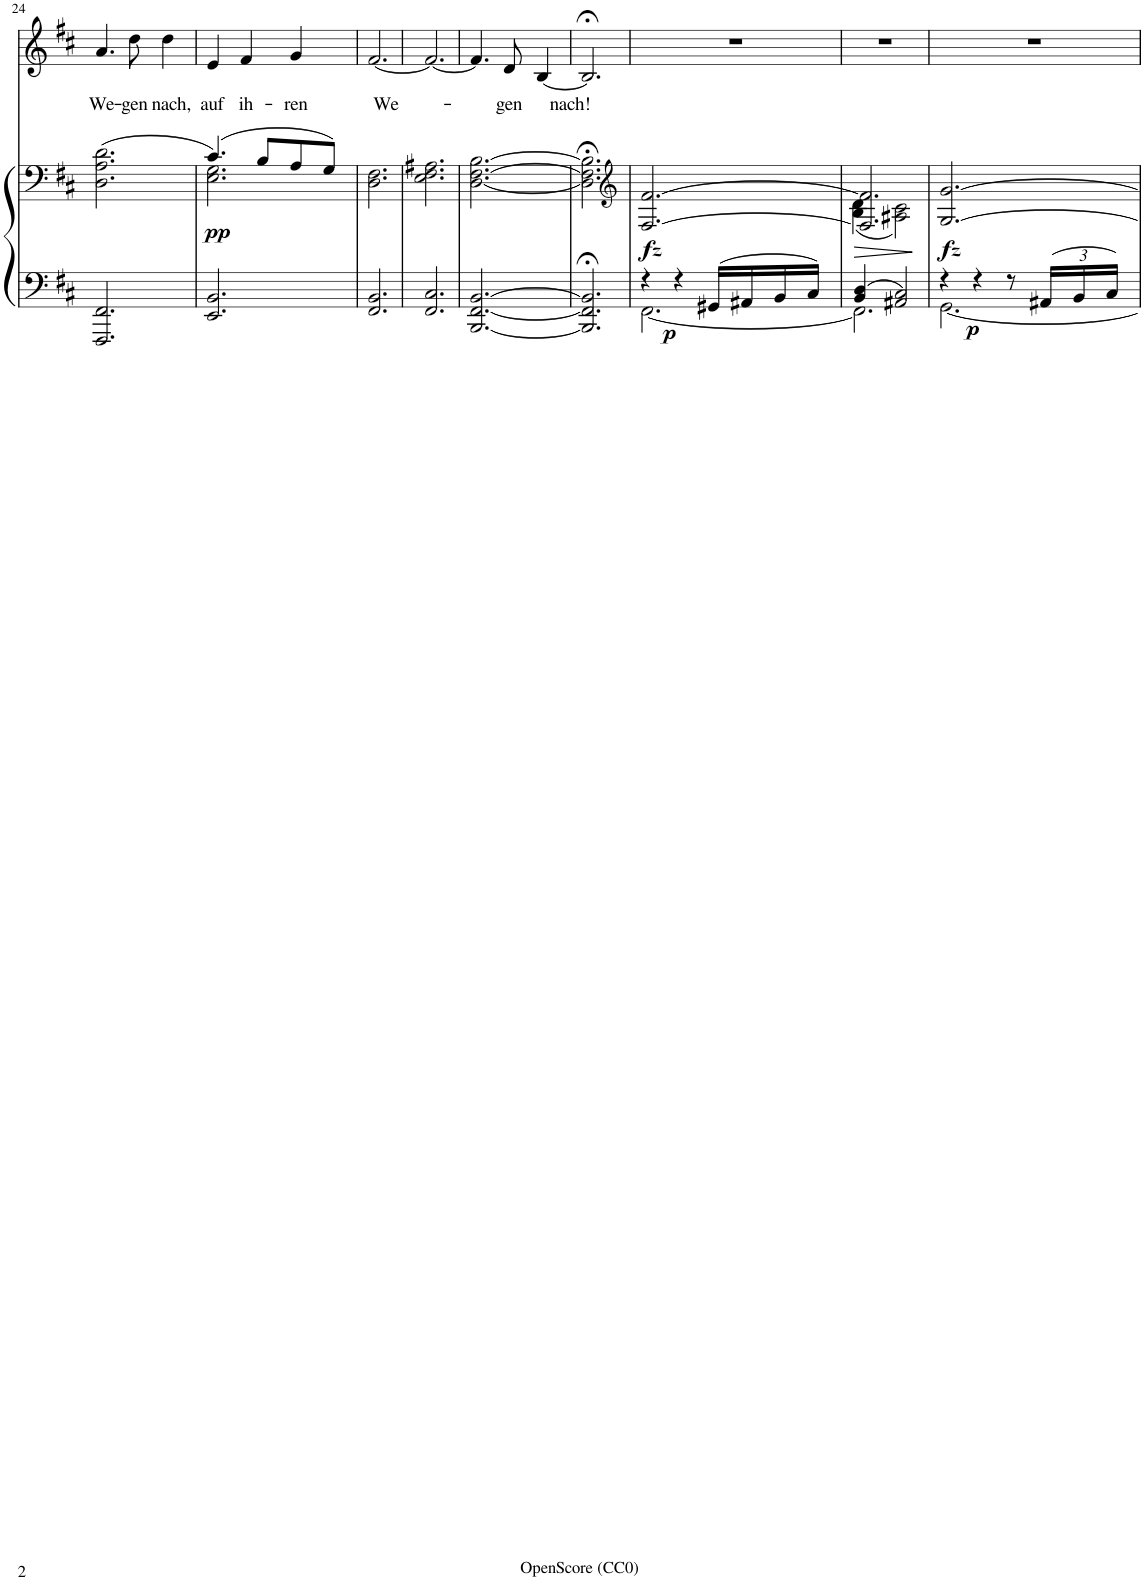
**kern	**kern	**dynam	**kern	**text
*part2	*part2	*part2	*part1	*part1
*staff3	*staff2	*staff2/3	*staff1	*staff1
*I"Piano	*	*	*I"Voice	*
*I'Pno	*	*	*	*
!!LO:PB:g=z
*clefF4	*clefF4	*	*clefG2	*
*k[f#c#]	*k[f#c#]	*	*k[f#c#]	*
*M3/4	*M3/4	*	*M3/4	*
=24	=24	=24	=24	=24
!	!	!	!	!LO:LY:b
2.FFF#/ 2.FF#/	(2.D\ 2.A\ 2.d\	.	4.a/	We-
!	!	!	!	!LO:LY:b
.	.	.	8dd\	-gen
!	!	!	!	!LO:LY:b
.	.	.	4dd\	nach,
=25	=25	=25	=25	=25
*	*^	*	*	*
!	!	!	!LO:DY:b	!	!LO:LY:b
2.EE/ 2.BB/	(4.c#/)	2.E\ 2.G\	pp	4e/	auf
!	!	!	!	!	!LO:LY:b
.	.	.	.	4f#/	ih-
.	8B/L	.	.	.	.
!	!	!	!	!	!LO:LY:b
.	8A/	.	.	4g/	-ren
.	8G/J)	.	.	.	.
*	*v	*v	*	*	*
=26	=26	=26	=26	=26
!	!	!	!	!LO:LY:b
2.FF#/ 2.BB/	2.D\ 2.F#\	.	[2.f#/	We-
=27	=27	=27	=27	=27
2.FF#/ 2.C#/	2.E\ 2.F#\ 2.A#X\	.	2.f#/_	.
=28	=28	=28	=28	=28
[2.BBB/ [2.FF#/ [2.BB/	[2.D\ [2.F#\ [2.B\	.	4.f#/]	.
!	!	!	!	!LO:LY:b
.	.	.	8d/	-gen
!	!	!	!	!LO:LY:b
.	.	.	[4B/	nach!
=29	=29	=29	=29	=29
2.BBB/];< 2.FF#/];< 2.BB/];<	2.D\];< 2.F#\];< 2.B\];<	.	2.B;<,/]	.
=30	=30	=30	=30	=30
*	*clefG2	*	*	*
*^	*	*	*	*
!	!	!	!LO:DY:b	!	!
4r	[2.FF#\	[2.F#/ [2.f#/	fz	2.r	.
!	!	!	!LO:DY:b=2	!	!
4r	.	.	p	.	.
16GG#X/LL	.	.	.	.	.
16AA#X/	.	.	.	.	.
16BB/	.	.	.	.	.
16C#/JJ	.	.	.	.	.
=31	=31	=31	=31	=31	=31
!	!	!	!LO:HP:b	!	!
*	*	*^	*	*	*
4BB/ 4D/	2.FF#\]	2.F#/] 2.f#/]	(4B\ 4d\	>	2.r	.
2AA#X/ 2C#/	.	.	2A#X\ 2c#\)	]	.	.
=32	=32	=32	=32	=32	=32	=32
!	!	!	!	!LO:DY:b	!	!
*	*	*v	*v	*	*	*
4r	[2.GG\	[2.G/ [2.g/	fz	2.r	.
!	!	!	!LO:DY:b=2	!	!
4r	.	.	p	.	.
8r	.	.	.	.	.
*Xbrackettup	*	*	*	*	*
24AA#X/LL	.	.	.	.	.
24BB/	.	.	.	.	.
24C#/JJ	.	.	.	.	.
*v	*v	*	*	*	*
=	=	=	=	=
*-	*-	*-	*-	*-
